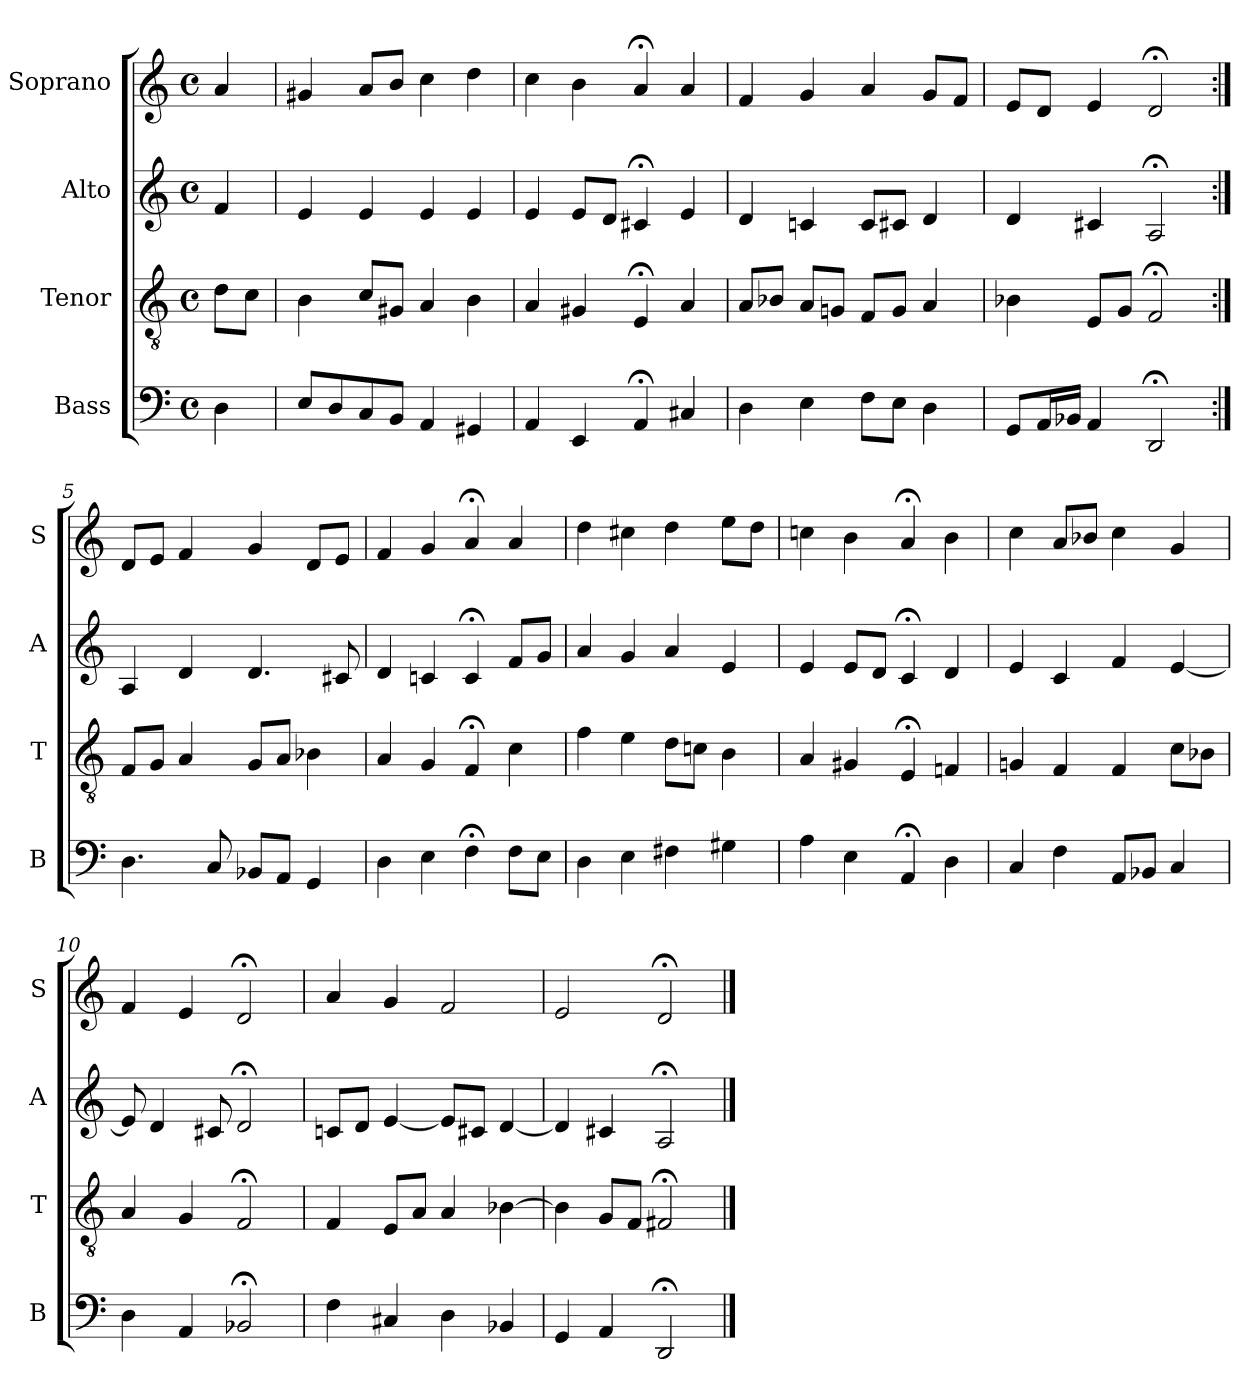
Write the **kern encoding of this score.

**kern	**kern	**kern	**kern
*part4	*part3	*part2	*part1
*staff4	*staff3	*staff2	*staff1
*I"Bass	*I"Tenor	*I"Alto	*I"Soprano
*I'B	*I'T	*I'A	*I'S
*clefF4	*clefGv2	*clefG2	*clefG2
*k[]	*k[]	*k[]	*k[]
*D:dor	*D:dor	*D:dor	*D:dor
*M4/4	*M4/4	*M4/4	*M4/4
*met(c)	*met(c)	*met(c)	*met(c)
*MM100	*MM100	*MM100	*MM100
=	=	=	=
4D	8dL	4f	4a
.	8cJ	.	.
=1	=1	=1	=1
8EL	4B	4e	4g#X
8D	.	.	.
8C	8cL	4e	8aL
8BBJ	8G#XJ	.	8bJ
4AA	4A	4e	4cc
4GG#X	4B	4e	4dd
=2	=2	=2	=2
4AA	4A	4e	4cc
4EE	4G#X	8eL	4b
.	.	8dJ	.
4AA;<	4E;<	4c#X;<	4a;<
4C#X	4A	4e	4a
=3	=3	=3	=3
4D	8AL	4d	4f
.	8B-XJ	.	.
4E	8AL	4cn	4g
.	8GnJ	.	.
8FL	8FL	8cL	4a
8EJ	8GJ	8c#XJ	.
4D	4A	4d	8gL
.	.	.	8fJ
=4	=4	=4	=4
8GGL	4B-X	4d	8eL
16AAL	.	.	8dJ
16BB-XJJ	.	.	.
4AA	8EL	4c#X	4e
.	8GJ	.	.
2DD;<	2F;<	2A;<	2d;<
=5:|!	=5:|!	=5:|!	=5:|!
4.D	8FL	4A	8dL
.	8GJ	.	8eJ
.	4A	4d	4f
8C	.	.	.
8BB-XL	8GL	4.d	4g
8AAJ	8AJ	.	.
4GG	4B-X	.	8dL
.	.	8c#X	8eJ
=6	=6	=6	=6
4D	4A	4d	4f
4E	4G	4cn	4g
4F;<	4F;<	4c;<	4a;<
8FL	4c	8fL	4a
8EJ	.	8gJ	.
=7	=7	=7	=7
4D	4f	4a	4dd
4E	4e	4g	4cc#X
4F#X	8dL	4a	4dd
.	8cnJ	.	.
4G#X	4B	4e	8eeL
.	.	.	8ddJ
=8	=8	=8	=8
4A	4A	4e	4ccn
4E	4G#X	8eL	4b
.	.	8dJ	.
4AA;<	4E;<	4c;<	4a;<
4D	4Fn	4d	4b
=9	=9	=9	=9
4C	4Gn	4e	4cc
4F	4F	4c	8aL
.	.	.	8b-XJ
8AAL	4F	4f	4cc
8BB-XJ	.	.	.
4C	8cL	[4e	4g
.	8B-XJ	.	.
=10	=10	=10	=10
4D	4A	8e]	4f
.	.	4d	.
4AA	4G	.	4e
.	.	8c#X	.
2BB-X;<	2F;<	2d;<	2d;<
=11	=11	=11	=11
4F	4F	8cnL	4a
.	.	8dJ	.
4C#X	8EL	[4e	4g
.	8AJ	.	.
4D	4A	8eL]	2f
.	.	8c#XJ	.
4BB-X	[4B-X	[4d	.
=12	=12	=12	=12
4GG	4B-]	4d]	2e
4AA	8GL	4c#X	.
.	8FJ	.	.
2DD;<	2F#X;<	2A;<	2d;<
==	==	==	==
*-	*-	*-	*-
